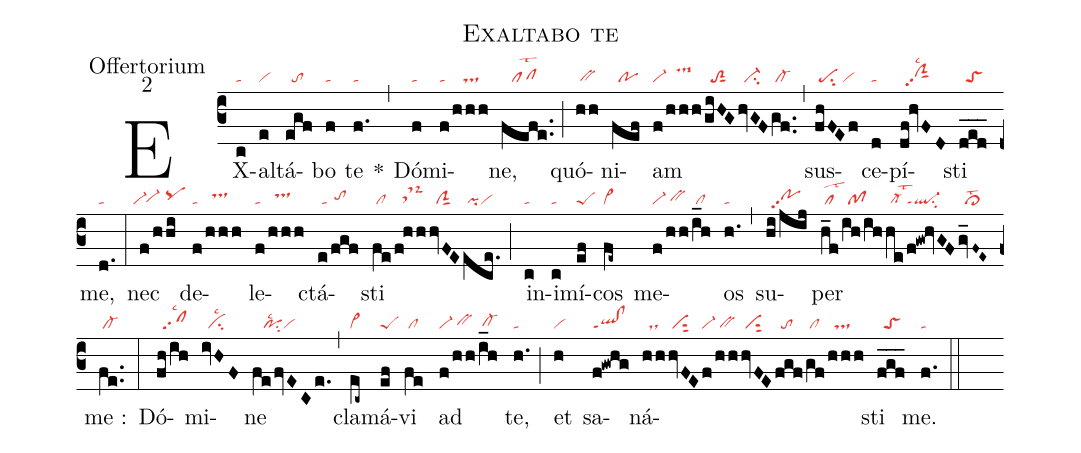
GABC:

name:Exaltabo te;
office-part:Offertorium;
mode:2;
nabc-lines:1;
%%
(c3) EX(c|ta)al(e|vi)tá(egf|//to)bo(f|ta) te(f.|ta) *(,)
Dó(f|ta)mi(f|ta|!hhh|///ts)ne,(fefe..|///pflst2) (;)
quó(hh|/bv)ni(fef|//po)am(f|vi-|/hhh|///ts-hj|/giHG|//toS2sut1|hvGF|//ci-|gf..|/cl-) (,)
sus(fhFEf|/pesu2/vi)ce(d|ta)pí(df!hvFD|//ciGhhpp2lsc2)sti(d_e_d_|//toS) me,(d.|ta) (:)
nec(f|``vi-|/h|``vi-hg|hi|pqhh)
de(f|ta|!hhh|//tshi)le(f|ta|!hhh|//tshi)ctá(e|/ta|/fgf|/tohh)sti(fe|/cl|/f!hh|//tsM-|hvFE|//ciG|ece.|/pivi) (;)
in(c|ta)i(c|ta)mí(ef|peS)cos(fe~|cl~) me(f|vi-|/hh|/bvhg|/i_h|/cl)os(h.|ta) (,)
su(hi/jij|//pohhpp2)per(h_f|/cllst2|/ih/ih|//pf|he|/cl-lst2|/f!gw!hvGF|ql-ppt1su2|gv_F~E~|//cl>lst2) me :(fe..|/cl-) (:)
Dó(fh/ih|//sflsc2)mi(ivHF|//cilsc2)ne(fefvECe.|///posu2lsc2/vi) (,)
cla(ec~|cl~)má(ef|peS)vi(fe|/cl) ad(f|vi-|/hh|/bvhg|/i_h|/cl-hg) te,(h.|ta) (;)
et(h|vi) sa(f!gwhg|ql!clppt1)ná(hh|//ds|hvFE|/visut2|f|vi-|/hh|/bv|hvFE|/visut2|fgf|//to|/gf|/cl|/hhh|//ts)sti(f_g_f_|//toS) me.(f.|ta) (::)
